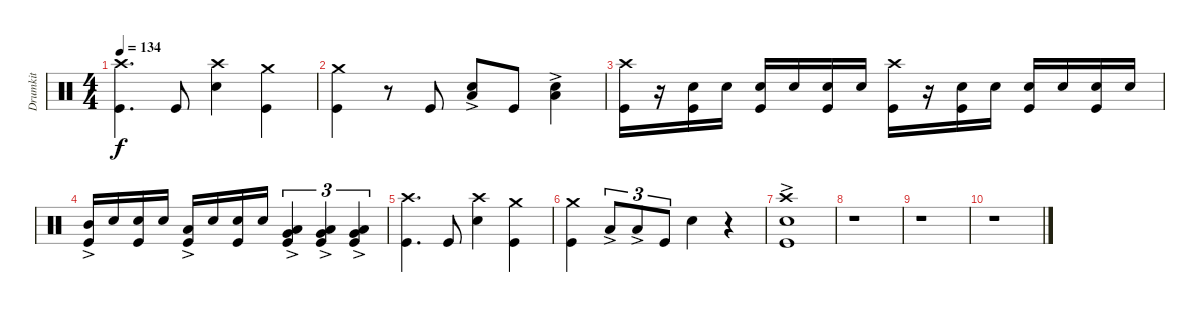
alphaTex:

\track ("Drumkit" "Drumkit") {instrument percussion}
\staff {score}
\articulation defaults
\ts (4 4)
\tempo 134
\clef neutral
\ks c
("Crash high (hit)" "Kick (hit)").4{d dy f} "Kick (hit)".8 ("Snare (hit) 2" "Crash high (hit)").4 ("Kick (hit)" "Crash medium (hit)").4 |
("Kick (hit)" "Crash medium (hit)").4 r.8 "Kick (hit)".8 ("Snare (hit) 2" "Low Tom (hit)"{ac}).8 "Kick (hit)".8 ("Snare (hit) 2" "Low Tom (hit)"{ac}).4 |
("Kick (hit)" "Crash high (hit)").16 r.16 ("Snare (hit) 2" "Kick (hit)").16 "Snare (hit) 2".16 ("Snare (hit) 2" "Kick (hit)").16 "Snare (hit) 2".16 ("Snare (hit) 2" "Kick (hit)").16 "Snare (hit) 2".16 ("Crash high (hit)" "Kick (hit)").16 r.16 ("Snare (hit) 2" "Kick (hit)").16 "Snare (hit) 2".16 ("Snare (hit) 2" "Kick (hit)").16 "Snare (hit) 2".16 ("Snare (hit) 2" "Kick (hit)").16 "Snare (hit) 2".16 |
("Kick (hit)" "Mid Tom (hit)"{ac}).16 "Snare (hit) 2".16 ("Snare (hit) 2" "Kick (hit)").16 "Snare (hit) 2".16 ("Kick (hit)" "Low Tom (hit)"{ac}).16 "Snare (hit) 2".16 ("Snare (hit) 2" "Kick (hit)").16 "Snare (hit) 2".16 ("Kick (hit)" "Low Tom (hit)"{ac} "Very Low Tom (hit)"{ac}).4{tu (3 2)} ("Kick (hit)" "Low Tom (hit)"{ac} "Very Low Tom (hit)"{ac}).4{tu (3 2)} ("Kick (hit)" "Low Tom (hit)"{ac} "Very Low Tom (hit)"{ac}).4{tu (3 2)} |
("Crash high (hit)" "Kick (hit)").4{d} "Kick (hit)".8 ("Snare (hit) 2" "Crash high (hit)").4 ("Kick (hit)" "Crash medium (hit)").4 |
("Kick (hit)" "Crash medium (hit)").4 "Low Tom (hit)"{ac}.8{tu (3 2)} "Low Tom (hit)"{ac}.8{tu (3 2)} "Kick (hit)".8{tu (3 2)} "Snare (hit) 2".4 r.4 |
("Kick (hit)"{ac} "Snare (hit) 2"{ac} "Crash high (hit)"{ac}).1 |
r.1 |
r.1 |
r.1
